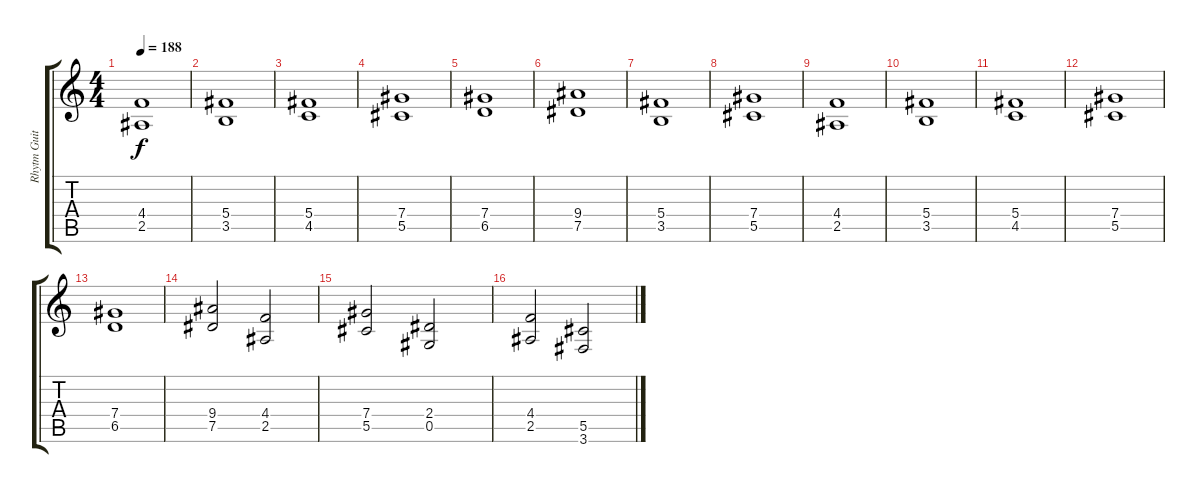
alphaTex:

\track ("Rhytm Guitar" "Rhytm Guit") {instrument distortionguitar}
\staff {score tabs}
\tuning (Eb4 Bb3 Gb3 Db3 Ab2 Eb2) {hide}
\ts (4 4)
\tempo 188
\clef g2
\ks c
(4.4 2.5).1{dy f} |
(5.4 3.5).1 |
(5.4 4.5).1 |
(7.4 5.5).1 |
(7.4 6.5).1 |
(9.4 7.5).1 |
(5.4 3.5).1 |
(7.4 5.5).1 |
(4.4 2.5).1 |
(5.4 3.5).1 |
(5.4 4.5).1 |
(7.4 5.5).1 |
(7.4 6.5).1 |
(9.4 7.5).2 (4.4 2.5).2 |
(7.4 5.5).2 (2.4 0.5).2 |
(4.4 2.5).2 (5.5 3.6).2
